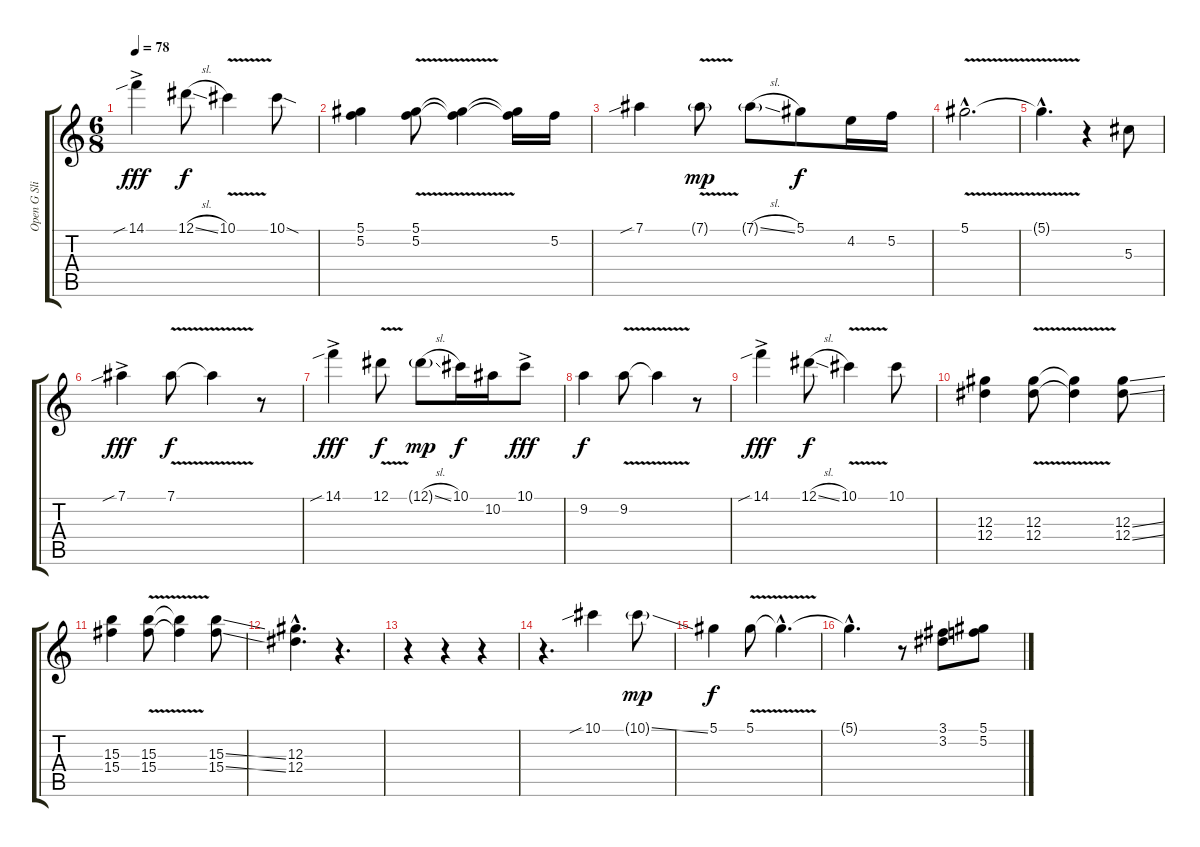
\track ("Open G Slide Guitar" "Open G Sli") {instrument acousticguitarsteel}
\staff {score tabs}
\tuning (Eb4 C4 Ab3 Eb3 C3 Ab2) {hide}
\ts (6 8)
\tempo 78
\clef g2
\ks c
14.1{sib ac}.4{dy fff} 12.1{sl}.8{dy f} 10.1{v}.4 10.1{sod}.8 |
(5.1 5.2).4 (5.1{v} 5.2{v}).8 (5.1{t} 5.2{t}).4 (5.1{t} 5.2{t}).16 5.2.16 |
7.1{sib}.4 7.1{v g}.8{dy mp} 7.1{sl g}.8 5.1.8{dy f} 4.2.16 5.2.16 |
5.1{v hac}.2{d} |
5.1{hac t}.4{d} r.4 5.3.8 |
7.1{sib ac}.4{dy fff} 7.1{v}.8{dy f} 7.1{t}.4 r.8 |
14.1{sib ac}.4{dy fff} 12.1{v}.8{dy f} 12.1{sl g}.8{dy mp} 10.1.16{dy f} 10.2.16 10.1{ac}.8{dy fff} |
9.2.4{dy f} 9.2{v}.8 9.2{t}.4 r.8 |
14.1{sib ac}.4{dy fff} 12.1{sl}.8{dy f} 10.1{v}.4 10.1.8 |
(12.3 12.4).4 (12.3{v} 12.4{v}).8 (12.3{t} 12.4{t}).4 (12.3{ss} 12.4{ss}).8 |
(15.3 15.4).4 (15.3{v} 15.4{v}).8 (15.3{t} 15.4{t}).4 (15.3{ss} 15.4{ss}).8 |
(12.3{hac} 12.4{hac}).4{d} r.4{d} |
r.4 r.4 r.4 |
r.4{d} 10.1{sib}.4 10.1{ss g}.8{dy mp} |
5.1.4{dy f} 5.1{v}.8 5.1{hac t}.4{d} |
5.1{hac t}.4{d} r.8 (3.1 3.2).8 (5.1{ss} 5.2{ss}).8
